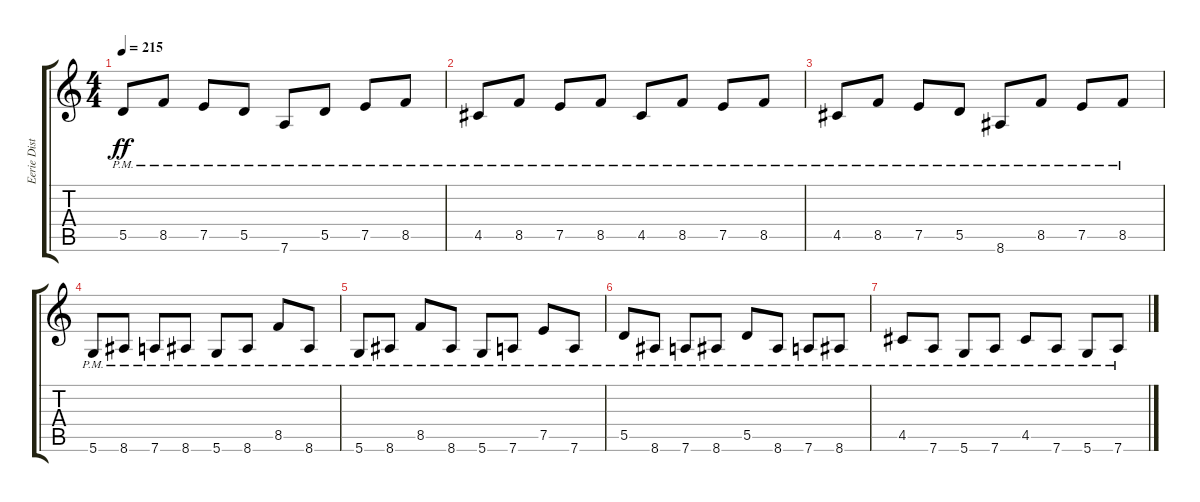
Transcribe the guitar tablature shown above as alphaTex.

\track ("Eerie Dist." "Eerie Dist") {instrument distortionguitar}
\staff {score tabs}
\tuning (E4 B3 G3 D3 A2 D2) {hide}
\ts (4 4)
\tempo 215
\clef g2
\ks c
5.5{pm}.8{dy ff} 8.5{pm}.8 7.5{pm}.8 5.5{pm}.8 7.6{pm}.8 5.5{pm}.8 7.5{pm}.8 8.5{pm}.8 |
4.5{pm}.8 8.5{pm}.8 7.5{pm}.8 8.5{pm}.8 4.5{pm}.8 8.5{pm}.8 7.5{pm}.8 8.5{pm}.8 |
4.5{pm}.8 8.5{pm}.8 7.5{pm}.8 5.5{pm}.8 8.6{pm}.8 8.5{pm}.8 7.5{pm}.8 8.5{pm}.8 |
5.6{pm}.8 8.6{pm}.8 7.6{pm}.8 8.6{pm}.8 5.6{pm}.8 8.6{pm}.8 8.5{pm}.8 8.6{pm}.8 |
5.6{pm}.8 8.6{pm}.8 8.5{pm}.8 8.6{pm}.8 5.6{pm}.8 7.6{pm}.8 7.5{pm}.8 7.6{pm}.8 |
5.5{pm}.8 8.6{pm}.8 7.6{pm}.8 8.6{pm}.8 5.5{pm}.8 8.6{pm}.8 7.6{pm}.8 8.6{pm}.8 |
4.5{pm}.8 7.6{pm}.8 5.6{pm}.8 7.6{pm}.8 4.5{pm}.8 7.6{pm}.8 5.6{pm}.8 7.6{pm}.8
